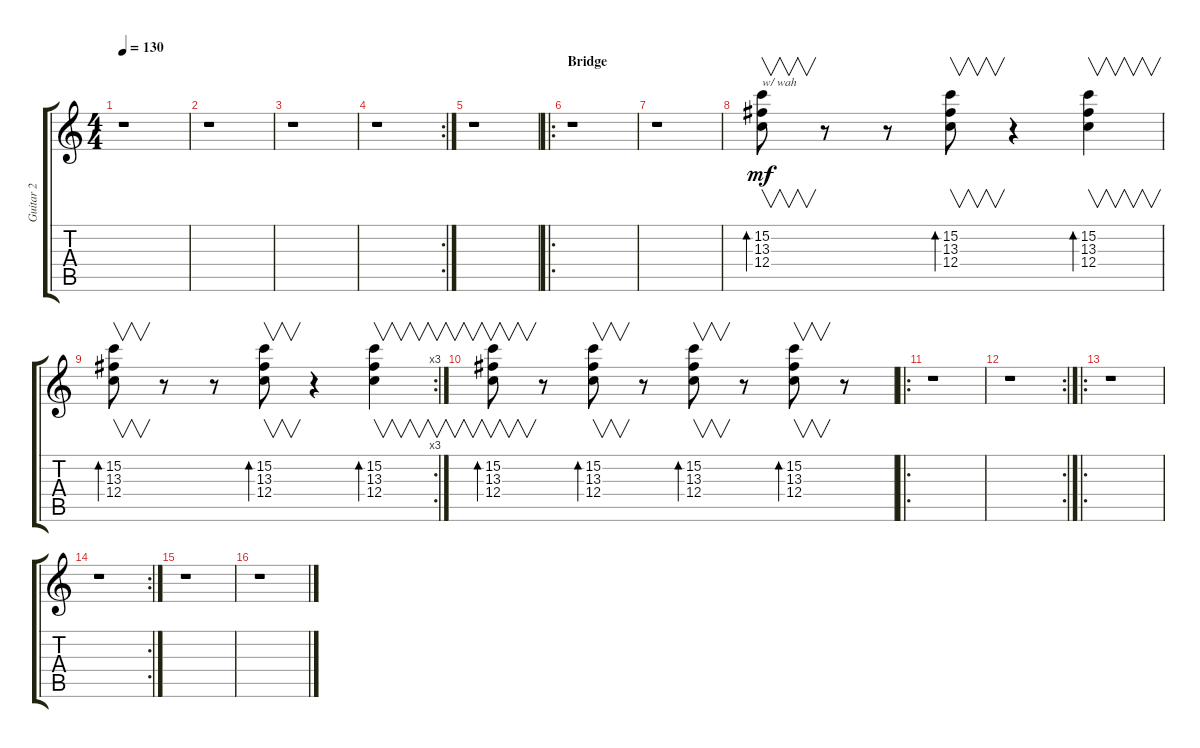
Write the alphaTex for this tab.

\track ("Guitar 2" "Guitar 2") {instrument distortionguitar}
\staff {score tabs}
\tuning (D4 A3 F3 C3 G2 C2) {hide}
\ts (4 4)
\tempo 130
\clef g2
\ks c
r.1{dy mf} |
r.1 |
r.1 |
\rc 2
r.1 |
r.1 |
\ro
\section ("" "Bridge")
r.1 |
r.1 |
(15.2 13.3 12.4).8{v bd 480 txt "w/ wah"} r.8 r.8 (15.2 13.3 12.4).8{v bd 480} r.4 (15.2 13.3 12.4).4{v bd 480} |
\rc 3
(15.2 13.3 12.4).8{v bd 480} r.8 r.8 (15.2 13.3 12.4).8{v bd 480} r.4 (15.2 13.3 12.4).4{v bd 480} |
(15.2 13.3 12.4).8{v bd 480} r.8 (15.2 13.3 12.4).8{v bd 480} r.8 (15.2 13.3 12.4).8{v bd 480} r.8 (15.2 13.3 12.4).8{v bd 480} r.8 |
\ro
r.1 |
\rc 2
r.1 |
\ro
r.1 |
\rc 2
r.1 |
r.1 |
r.1
